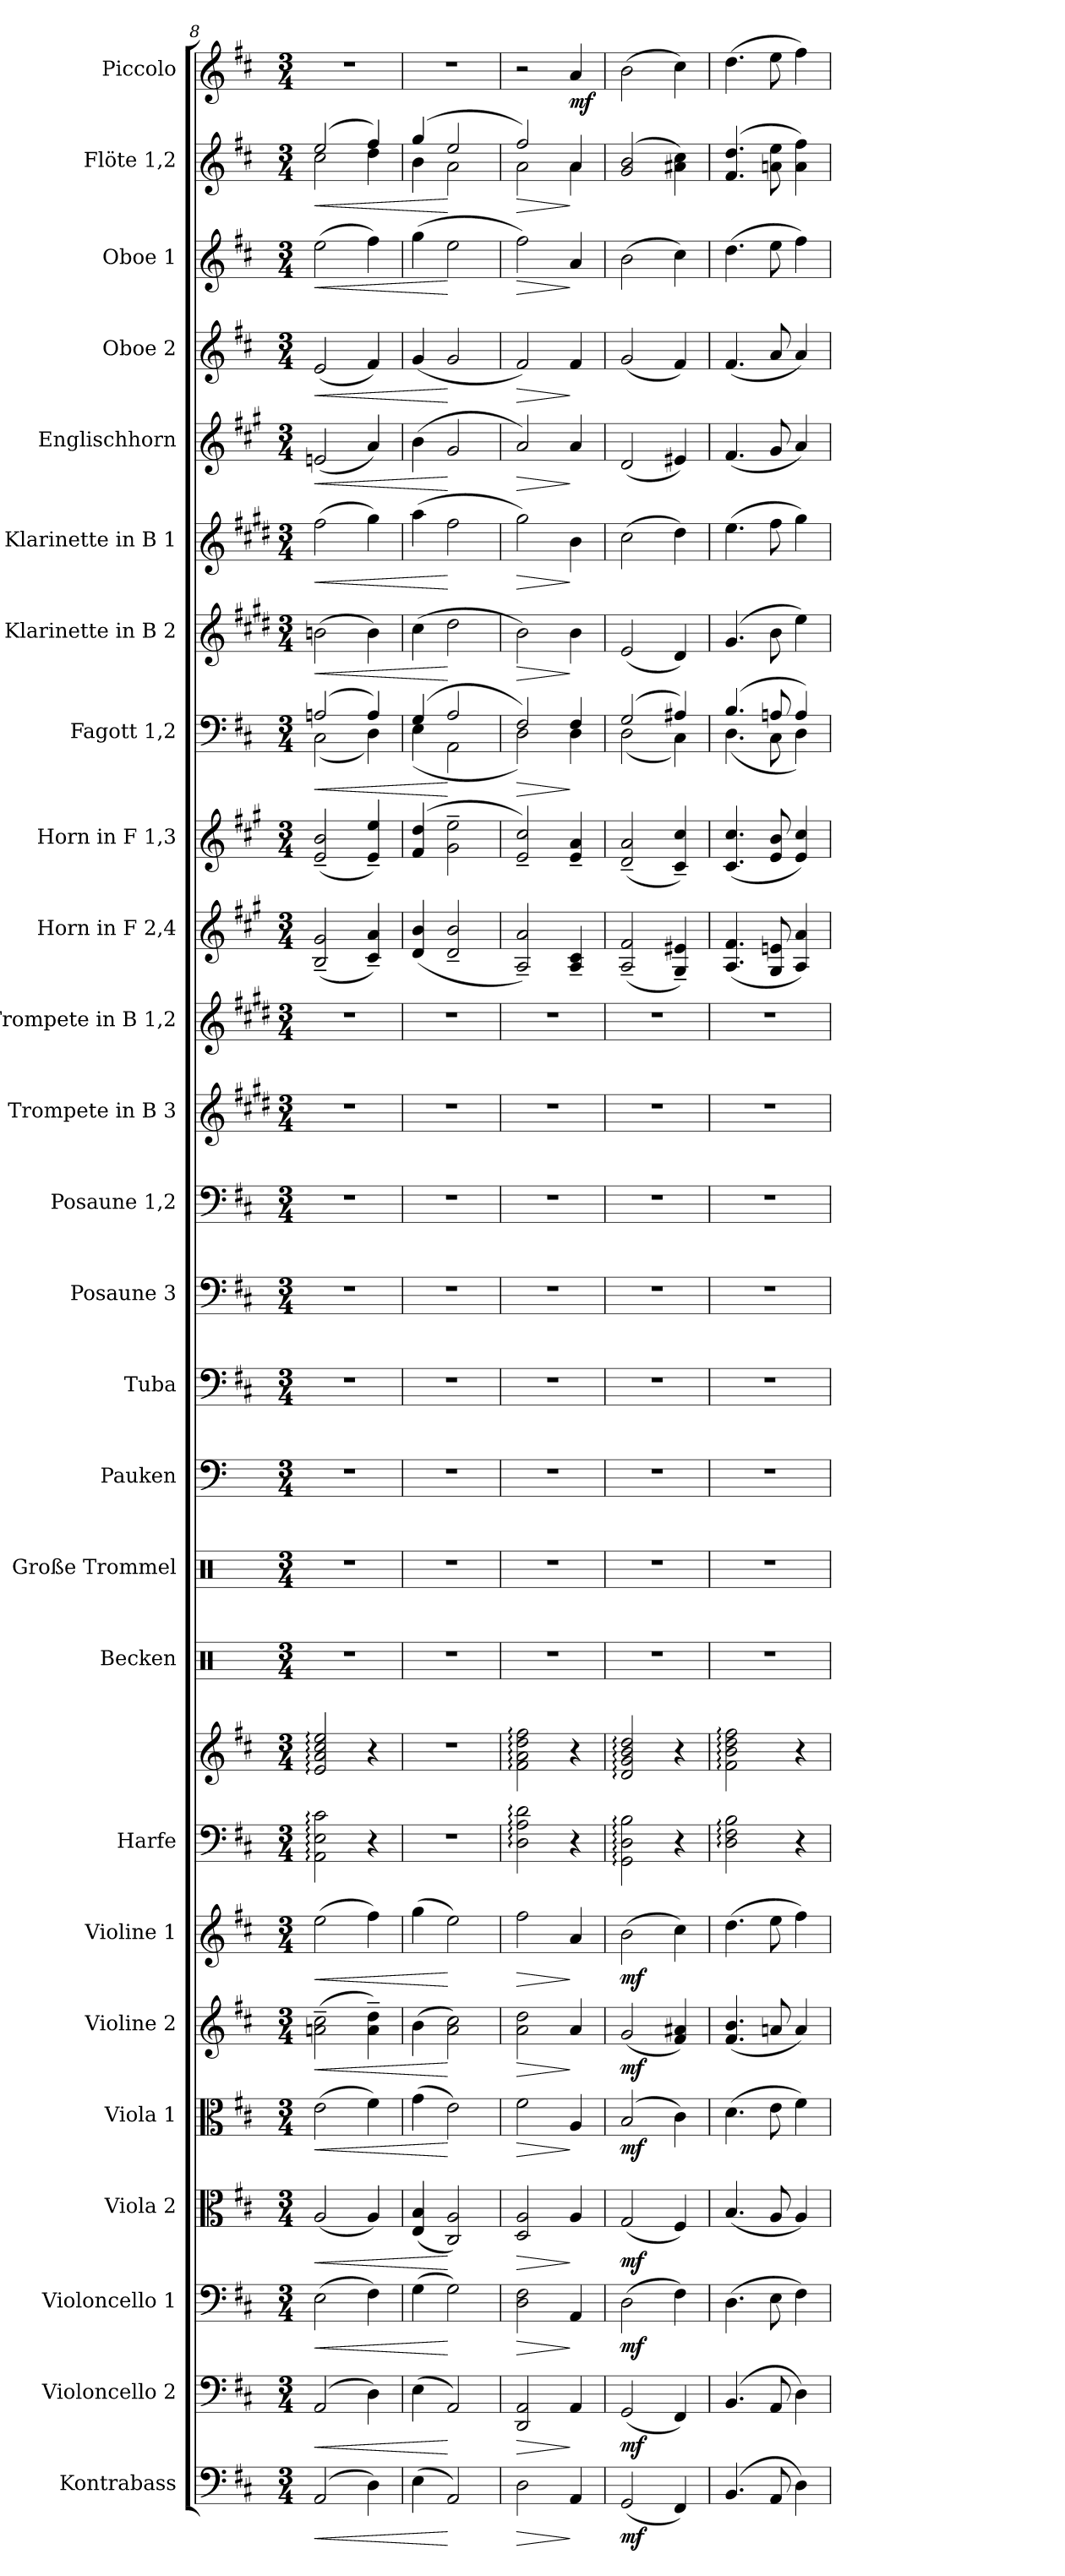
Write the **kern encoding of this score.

**kern	**dynam	**kern	**dynam	**kern	**dynam	**kern	**dynam	**kern	**dynam	**kern	**dynam	**kern	**dynam	**kern	**kern	**kern	**kern	**kern	**kern	**kern	**kern	**kern	**kern	**kern	**kern	**kern	**dynam	**kern	**dynam	**kern	**dynam	**kern	**dynam	**kern	**dynam	**kern	**dynam	**kern	**dynam	**kern	**dynam
*part26	*part26	*part25	*part25	*part24	*part24	*part23	*part23	*part22	*part22	*part21	*part21	*part20	*part20	*part19	*part19	*part18	*part17	*part16	*part15	*part14	*part13	*part12	*part11	*part10	*part9	*part8	*part8	*part7	*part7	*part6	*part6	*part5	*part5	*part4	*part4	*part3	*part3	*part2	*part2	*part1	*part1
*staff27	*staff27	*staff26	*staff26	*staff25	*staff25	*staff24	*staff24	*staff23	*staff23	*staff22	*staff22	*staff21	*staff21	*staff20	*staff19	*staff18	*staff17	*staff16	*staff15	*staff14	*staff13	*staff12	*staff11	*staff10	*staff9	*staff8	*staff8	*staff7	*staff7	*staff6	*staff6	*staff5	*staff5	*staff4	*staff4	*staff3	*staff3	*staff2	*staff2	*staff1	*staff1
*I"Kontrabass	*	*I"Violoncello 2	*	*I"Violoncello 1	*	*I"Viola 2	*	*I"Viola 1	*	*I"Violine 2	*	*I"Violine 1	*	*I"Harfe	*	*I"Becken	*I"Große Trommel	*I"Pauken	*I"Tuba	*I"Posaune 3	*I"Posaune 1,2	*I"Trompete in B 3	*I"Trompete in B 1,2	*I"Horn in F 2,4	*I"Horn in F 1,3	*I"Fagott 1,2	*	*I"Klarinette in B 2	*	*I"Klarinette in B 1	*	*I"Englischhorn	*	*I"Oboe 2	*	*I"Oboe 1	*	*I"Flöte 1,2	*	*I"Piccolo	*
*I'Kb.	*	*I'Vc.	*	*I'Vc.	*	*I'Vla.	*	*I'Vla.	*	*I'Vl. 2	*	*I'Vl. 1	*	*I'Hfe.	*	*I'Bck	*I'Gr. Tr.	*I'Pk.	*I'Tuba	*I'Pos.	*I'Pos.	*I'Trp.	*I'Trp.	*I'Hn.	*I'Hn.	*I'Fg.	*	*I'Kl.	*	*I'Kl.	*	*I'E. H.	*	*I'Ob.	*	*I'Ob.	*	*I'Fl.	*	*I'Picc.	*
*clefF4	*	*clefF4	*	*clefF4	*	*clefC3	*	*clefC3	*	*clefG2	*	*clefG2	*	*clefF4	*clefG2	*clefX	*clefX	*clefF4	*clefF4	*clefF4	*clefF4	*clefG2	*clefG2	*clefG2	*clefG2	*clefF4	*	*clefG2	*	*clefG2	*	*clefG2	*	*clefG2	*	*clefG2	*	*clefG2	*	*clefG2	*
*ITrd7c12	*	*	*	*	*	*	*	*	*	*	*	*	*	*	*	*	*	*	*	*	*	*ITrd1c2	*ITrd1c2	*ITrd4c7	*ITrd4c7	*	*	*ITrd1c2	*	*ITrd1c2	*	*ITrd4c7	*	*	*	*	*	*	*	*ITrd-7c-12	*
*k[f#c#]	*	*k[f#c#]	*	*k[f#c#]	*	*k[f#c#]	*	*k[f#c#]	*	*k[f#c#]	*	*k[f#c#]	*	*k[f#c#]	*k[f#c#]	*k[]	*k[]	*k[]	*k[f#c#]	*k[f#c#]	*k[f#c#]	*k[f#c#]	*k[f#c#]	*k[f#c#]	*k[f#c#]	*k[f#c#]	*	*k[f#c#]	*	*k[f#c#]	*	*k[f#c#]	*	*k[f#c#]	*	*k[f#c#]	*	*k[f#c#]	*	*k[f#c#]	*
*D:	*	*D:	*	*D:	*	*D:	*	*D:	*	*D:	*	*D:	*	*D:	*D:	*C:	*C:	*C:	*D:	*D:	*D:	*D:	*D:	*D:	*D:	*D:	*	*D:	*	*D:	*	*D:	*	*D:	*	*D:	*	*D:	*	*D:	*
*M3/4	*	*M3/4	*	*M3/4	*	*M3/4	*	*M3/4	*	*M3/4	*	*M3/4	*	*M3/4	*M3/4	*M3/4	*M3/4	*M3/4	*M3/4	*M3/4	*M3/4	*M3/4	*M3/4	*M3/4	*M3/4	*M3/4	*	*M3/4	*	*M3/4	*	*M3/4	*	*M3/4	*	*M3/4	*	*M3/4	*	*M3/4	*
=8	=8	=8	=8	=8	=8	=8	=8	=8	=8	=8	=8	=8	=8	=8	=8	=8	=8	=8	=8	=8	=8	=8	=8	=8	=8	=8	=8	=8	=8	=8	=8	=8	=8	=8	=8	=8	=8	=8	=8	=8	=8
!	!LO:HP:b	!	!LO:HP:b	!	!LO:HP:b	!	!LO:HP:b	!	!LO:HP:b	!	!LO:HP:b	!	!LO:HP:b	!	!	!LO:N:vis=1	!LO:N:vis=1	!LO:N:vis=1	!LO:N:vis=1	!LO:N:vis=1	!LO:N:vis=1	!LO:N:vis=1	!LO:N:vis=1	!	!	!	!LO:HP:b	!	!LO:HP:b	!	!LO:HP:b	!	!LO:HP:b	!	!LO:HP:b	!	!LO:HP:b	!	!LO:HP:b	!LO:N:vis=1	!
*	*	*	*	*	*	*	*	*	*	*	*	*	*	*	*	*	*	*	*	*	*	*	*	*	*	*^	*	*	*	*	*	*	*	*	*	*	*	*^	*	*	*
(2AAAi/	<	(2AAi/	<	(2Ei\	<	(2Ai/	<	(2ei\	<	(2ani\~ 2cc#i~	<	(2eei\	<	2AAi\: 2Ei: 2c#i:	2ei/: 2ai: 2cc#i: 2eei:	2.r	2.r	2.r	2.r	2.r	2.r	2.r	2.r	(2Ei/~ 2c#i~	(2Ai/~ 2ei~	(2Ani/	(2C#i\	<	(2ani\	<	(2eei\	<	(2Ani/	<	(2ei/	<	(2eei\	<	(2eei/	2cc#i\	<	2.r	.
4DDi\)	.	4Di\)	.	4F#i\)	.	4Ai/)	.	4f#i\)	.	4ai\~ 4ddi~)	.	4ff#i\)	.	4r	4r	.	.	.	.	.	.	.	.	4F#i/~ 4di~)	4Ai/~ 4ai~)	4Ai/)	4Di\)	.	4ai\)	.	4ff#i\)	.	4di/)	.	4f#i/)	.	4ff#i\)	.	4ff#i/)	4ddi\	.	.	.
=9	=9	=9	=9	=9	=9	=9	=9	=9	=9	=9	=9	=9	=9	=9	=9	=9	=9	=9	=9	=9	=9	=9	=9	=9	=9	=9	=9	=9	=9	=9	=9	=9	=9	=9	=9	=9	=9	=9	=9	=9	=9	=9	=9
!	!	!	!	!	!	!	!	!	!	!	!	!	!	!LO:N:vis=1	!LO:N:vis=1	!LO:N:vis=1	!LO:N:vis=1	!LO:N:vis=1	!LO:N:vis=1	!LO:N:vis=1	!LO:N:vis=1	!LO:N:vis=1	!LO:N:vis=1	!	!	!	!	!	!	!	!	!	!	!	!	!	!	!	!	!	!	!LO:N:vis=1	!
(4EEi\	.	(4Ei\	.	(4Gi\	.	(4Ei/ 4Bi	.	(4gi\	.	(4bi\	.	(4ggi\	.	2.r	2.r	2.r	2.r	2.r	2.r	2.r	2.r	2.r	2.r	(4Gi/ 4ei	(4Bi/ 4gi	(4Gi/	(4Ei\	.	(4bi\	.	(4ggi\	.	(4ei\	.	(4gi/	.	(4ggi\	.	(4ggi/	4bi\	.	2.r	.
2AAAi/)	[	2AAi/)	[	2Gi\)	[	2C#i/ 2Ai)	[	2ei\)	[	2ai\ 2cc#i)	[	2eei\)	[	.	.	.	.	.	.	.	.	.	.	2Gi/~ 2ei~	2c#i\~ 2ai~	2Ai/	2AAi\	[	2cc#i\	[	2eei\	[	2c#i/	[	2gi/	[	2eei\	[	2eei/	2ai\	[	.	.
=10	=10	=10	=10	=10	=10	=10	=10	=10	=10	=10	=10	=10	=10	=10	=10	=10	=10	=10	=10	=10	=10	=10	=10	=10	=10	=10	=10	=10	=10	=10	=10	=10	=10	=10	=10	=10	=10	=10	=10	=10	=10	=10	=10
!	!LO:HP:b	!	!LO:HP:b	!	!LO:HP:b	!	!LO:HP:b	!	!LO:HP:b	!	!LO:HP:b	!	!LO:HP:b	!	!	!LO:N:vis=1	!LO:N:vis=1	!LO:N:vis=1	!LO:N:vis=1	!LO:N:vis=1	!LO:N:vis=1	!LO:N:vis=1	!LO:N:vis=1	!	!	!	!	!LO:HP:b	!	!LO:HP:b	!	!LO:HP:b	!	!LO:HP:b	!	!LO:HP:b	!	!LO:HP:b	!	!	!LO:HP:b	!	!
2DDi\	>	2DDi/ 2AAi	>	2Di\ 2F#i	>	2Di/ 2Ai	>	2f#i\	>	2ai\ 2ddi	>	2ff#i\	>	2Di\: 2Ai: 2di:	2f#i\: 2ai: 2ddi: 2ff#i:	2.r	2.r	2.r	2.r	2.r	2.r	2.r	2.r	2Di/~ 2di~)	2Ai/~ 2f#i~)	2F#i/)	2Di\)	>	2ai\)	>	2ff#i\)	>	2di/)	>	2f#i/)	>	2ff#i\)	>	2ff#i/)	2ai\	>	2r	.
4AAAi/	]	4AAi/	]	4AAi/	]	4Ai/	]	4Ai/	]	4ai/	]	4ai/	]	4r	4r	.	.	.	.	.	.	.	.	4Di/~ 4F#i~	4Ai/~ 4di~	4F#i/	4Di\	]	4ai\	]	4ai\	]	4di/	]	4f#i/	]	4ai/	]	4ai/	4ai\	]	4aai/	mf
!!LO:PB:g=z
=11	=11	=11	=11	=11	=11	=11	=11	=11	=11	=11	=11	=11	=11	=11	=11	=11	=11	=11	=11	=11	=11	=11	=11	=11	=11	=11	=11	=11	=11	=11	=11	=11	=11	=11	=11	=11	=11	=11	=11	=11	=11	=11	=11
!	!	!	!	!	!	!	!	!	!	!	!	!	!	!	!	!LO:N:vis=1	!LO:N:vis=1	!LO:N:vis=1	!LO:N:vis=1	!LO:N:vis=1	!LO:N:vis=1	!LO:N:vis=1	!LO:N:vis=1	!	!	!	!	!	!	!	!	!	!	!	!	!	!	!	!	!	!	!	!
*	*	*	*	*	*	*	*	*	*	*	*	*	*	*	*	*	*	*	*	*	*	*	*	*	*	*	*	*	*	*	*	*	*	*	*	*	*	*	*v	*v	*	*	*
(2GGGi/	mf	(2GGi/	mf	(2Di\	mf	(2Gi/	mf	(2Bi/	mf	(2gi/	mf	(2bi\	mf	2GGi\: 2Di: 2Bi:	2di/: 2gi: 2bi: 2ddi:	2.r	2.r	2.r	2.r	2.r	2.r	2.r	2.r	(2Di/~ 2Bi~	(2Gi/~ 2di~	(2Gi/	(2Di\	.	(2di/	.	(2bi\	.	(2Gi/	.	(2gi/	.	(2bi\	.	(2gi/ 2bi	.	(2bbi\	.
4FFF#i/)	.	4FF#i/)	.	4F#i\)	.	4F#i/)	.	4c#i\)	.	4f#i/ 4a#Xi)	.	4cc#i\)	.	4r	4r	.	.	.	.	.	.	.	.	4C#i/~ 4A#Xi~)	4F#i/~ 4f#i~)	4A#Xi/)	4C#i\)	.	4c#i/)	.	4cc#i\)	.	4A#Xi/)	.	4f#i/)	.	4cc#i\)	.	4a#Xi\ 4cc#i)	.	4ccc#i\)	.
=12	=12	=12	=12	=12	=12	=12	=12	=12	=12	=12	=12	=12	=12	=12	=12	=12	=12	=12	=12	=12	=12	=12	=12	=12	=12	=12	=12	=12	=12	=12	=12	=12	=12	=12	=12	=12	=12	=12	=12	=12	=12	=12
!	!	!	!	!	!	!	!	!	!	!	!	!	!	!	!	!LO:N:vis=1	!LO:N:vis=1	!LO:N:vis=1	!LO:N:vis=1	!LO:N:vis=1	!LO:N:vis=1	!LO:N:vis=1	!LO:N:vis=1	!	!	!	!	!	!	!	!	!	!	!	!	!	!	!	!	!	!	!
(4.BBBi/	.	(4.BBi/	.	(4.Di\	.	(4.Bi/	.	(4.di\	.	(4.f#i/ 4.bi	.	(4.ddi\	.	2Di\: 2F#i: 2Bi:	2f#i\: 2bi: 2ddi: 2ff#i:	2.r	2.r	2.r	2.r	2.r	2.r	2.r	2.r	(4.Di/ 4.Bi	(4.F#i/ 4.f#i	(4.Bi/	(4.Di\	.	(4.f#i/	.	(4.ddi\	.	(4.Bi/	.	(4.f#i/	.	(4.ddi\	.	(4.f#i/ 4.ddi	.	(4.dddi\	.
8AAAi/	.	8AAi/	.	8Ei\	.	8Ai/	.	8ei\	.	8ani/	.	8eei\	.	.	.	.	.	.	.	.	.	.	.	8C#i/ 8Ani	8Ai/ 8ei	8Ani/	8C#i\	.	8ai\	.	8eei\	.	8c#i/	.	8ai/	.	8eei\	.	8ani\ 8eei	.	8eeei\	.
4DDi\)	.	4Di\)	.	4F#i\)	.	4Ai/)	.	4f#i\)	.	4ai/)	.	4ff#i\)	.	4r	4r	.	.	.	.	.	.	.	.	4Di/ 4di)	4Ai/ 4f#i)	4Ai/)	4Di\)	.	4ddi\)	.	4ff#i\)	.	4di/)	.	4ai/)	.	4ff#i\)	.	4ai\ 4ff#i)	.	4fff#i\)	.
*	*	*	*	*	*	*	*	*	*	*	*	*	*	*	*	*	*	*	*	*	*	*	*	*	*	*v	*v	*	*	*	*	*	*	*	*	*	*	*	*	*	*	*
=	=	=	=	=	=	=	=	=	=	=	=	=	=	=	=	=	=	=	=	=	=	=	=	=	=	=	=	=	=	=	=	=	=	=	=	=	=	=	=	=	=
*-	*-	*-	*-	*-	*-	*-	*-	*-	*-	*-	*-	*-	*-	*-	*-	*-	*-	*-	*-	*-	*-	*-	*-	*-	*-	*-	*-	*-	*-	*-	*-	*-	*-	*-	*-	*-	*-	*-	*-	*-	*-
